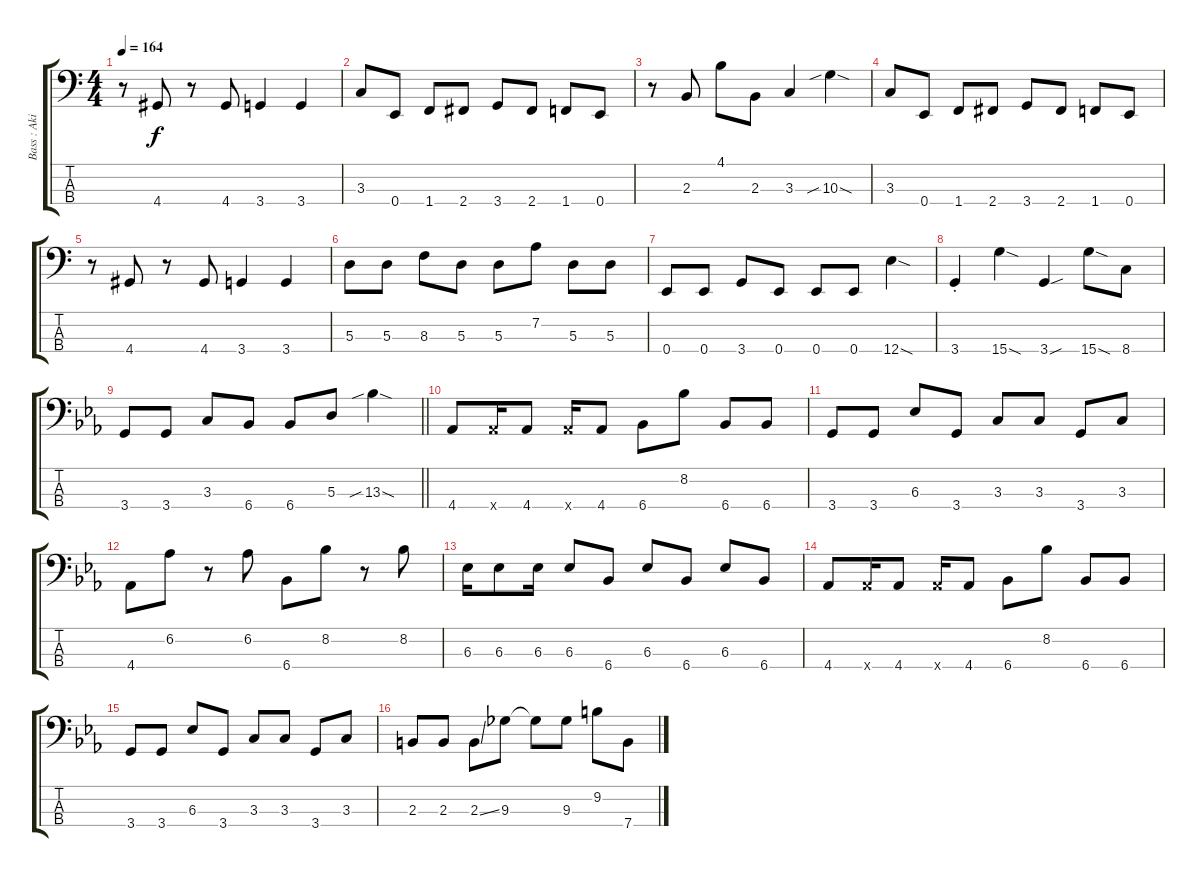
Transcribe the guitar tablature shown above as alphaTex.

\track ("Bass : Akiyama Mio - Swan" "Bass : Aki") {instrument electricbasspick}
\staff {score tabs}
\tuning (G2 D2 A1 E1) {hide}
\ts (4 4)
\tempo 164
\clef f4
\ks c
r.8{dy f} 4.4.8 r.8 4.4.8 3.4.4 3.4.4 |
3.3.8 0.4.8 1.4.8 2.4.8 3.4.8 2.4.8 1.4.8 0.4.8 |
r.8 2.3.8 4.1.8 2.3.8 3.3.4 10.3{sib sod}.4 |
3.3.8 0.4.8 1.4.8 2.4.8 3.4.8 2.4.8 1.4.8 0.4.8 |
r.8 4.4.8 r.8 4.4.8 3.4.4 3.4.4 |
5.3.8 5.3.8 8.3.8 5.3.8 5.3.8 7.2.8 5.3.8 5.3.8 |
0.4.8 0.4.8 3.4.8 0.4.8 0.4.8 0.4.8 12.4{sod}.4 |
3.4{st}.4 15.4{sod}.4 3.4{sou}.4 15.4{sod}.8 8.4.8 |
\barLineRight lightlight
\ks eb
3.4.8 3.4.8 3.3.8 6.4.8 6.4.8 5.3.8 13.3{sib sod}.4 |
4.4.8 4.4{x}.16 4.4.8 4.4{x}.16 4.4.8 6.4.8 8.2.8 6.4.8 6.4.8 |
3.4.8 3.4.8 6.3.8 3.4.8 3.3.8 3.3.8 3.4.8 3.3.8 |
4.4.8 6.2.8 r.8 6.2.8 6.4.8 8.2.8 r.8 8.2.8 |
6.3.16 6.3.8 6.3.16 6.3.8 6.4.8 6.3.8 6.4.8 6.3.8 6.4.8 |
4.4.8 4.4{x}.16 4.4.8 4.4{x}.16 4.4.8 6.4.8 8.2.8 6.4.8 6.4.8 |
3.4.8 3.4.8 6.3.8 3.4.8 3.3.8 3.3.8 3.4.8 3.3.8 |
2.3.8 2.3.8 2.3{ss}.8 9.3.8 9.3{t}.8 9.3.8 9.2.8 7.4.8
